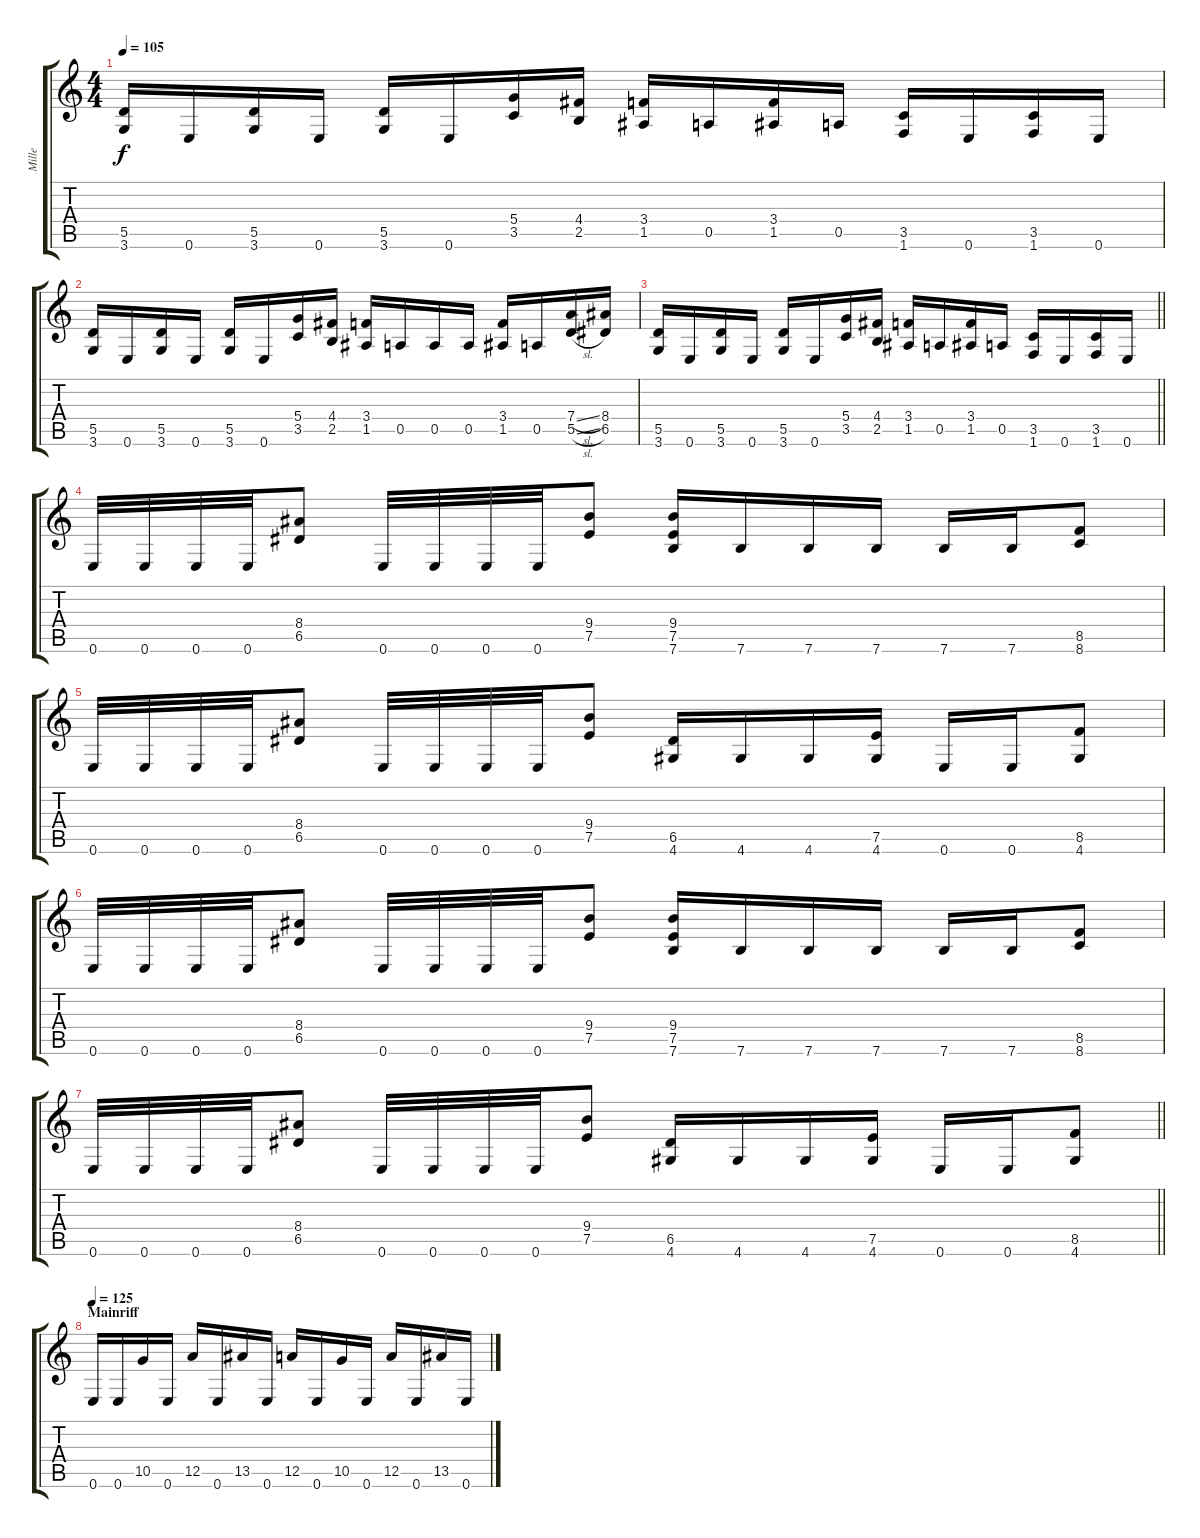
\track ("Mille" "Mille") {instrument distortionguitar}
\staff {score tabs}
\tuning (E4 B3 G3 D3 A2 E2) {hide}
\ts (4 4)
\tempo 105
\clef g2
\ks c
(5.5 3.6).16{dy f} 0.6.16 (5.5 3.6).16 0.6.16 (5.5 3.6).16 0.6.16 (5.4 3.5).16 (4.4 2.5).16 (3.4 1.5).16 0.5.16 (3.4 1.5).16 0.5.16 (3.5 1.6).16 0.6.16 (3.5 1.6).16 0.6.16 |
(5.5 3.6).16 0.6.16 (5.5 3.6).16 0.6.16 (5.5 3.6).16 0.6.16 (5.4 3.5).16 (4.4 2.5).16 (3.4 1.5).16 0.5.16 0.5.16 0.5.16 (3.4 1.5).16 0.5.16 (7.4{sl} 5.5{sl}).16 (8.4 6.5).16 |
\barLineRight lightlight
(5.5 3.6).16 0.6.16 (5.5 3.6).16 0.6.16 (5.5 3.6).16 0.6.16 (5.4 3.5).16 (4.4 2.5).16 (3.4 1.5).16 0.5.16 (3.4 1.5).16 0.5.16 (3.5 1.6).16 0.6.16 (3.5 1.6).16 0.6.16 |
0.6.32 0.6.32 0.6.32 0.6.32 (8.4 6.5).8 0.6.32 0.6.32 0.6.32 0.6.32 (9.4 7.5).8 (9.4 7.5 7.6).16 7.6.16 7.6.16 7.6.16 7.6.16 7.6.16 (8.5 8.6).8 |
0.6.32 0.6.32 0.6.32 0.6.32 (8.4 6.5).8 0.6.32 0.6.32 0.6.32 0.6.32 (9.4 7.5).8 (6.5 4.6).16 4.6.16 4.6.16 (7.5 4.6).16 0.6.16 0.6.16 (8.5 4.6).8 |
0.6.32 0.6.32 0.6.32 0.6.32 (8.4 6.5).8 0.6.32 0.6.32 0.6.32 0.6.32 (9.4 7.5).8 (9.4 7.5 7.6).16 7.6.16 7.6.16 7.6.16 7.6.16 7.6.16 (8.5 8.6).8 |
\barLineRight lightlight
0.6.32 0.6.32 0.6.32 0.6.32 (8.4 6.5).8 0.6.32 0.6.32 0.6.32 0.6.32 (9.4 7.5).8 (6.5 4.6).16 4.6.16 4.6.16 (7.5 4.6).16 0.6.16 0.6.16 (8.5 4.6).8 |
\section ("" "Mainriff")
\tempo 125
0.6.16 0.6.16 10.5.16 0.6.16 12.5.16 0.6.16 13.5.16 0.6.16 12.5.16 0.6.16 10.5.16 0.6.16 12.5.16 0.6.16 13.5.16 0.6.16
